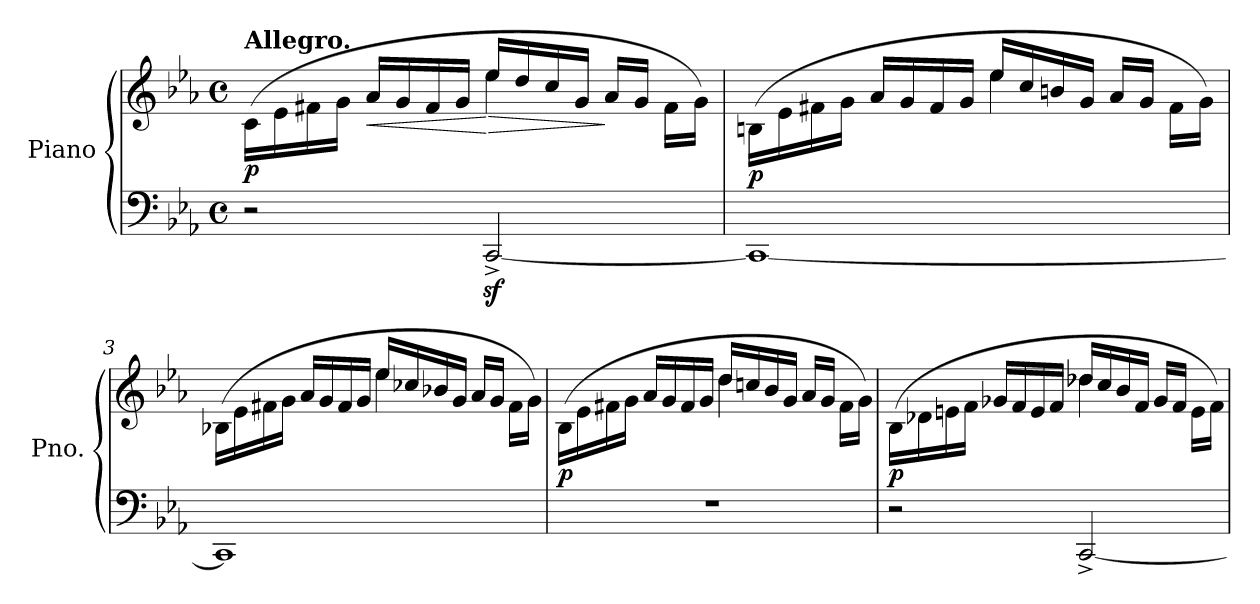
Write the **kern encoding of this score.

**kern	**kern	**dynam
*part1	*part1	*part1
*staff2	*staff1	*staff1/2
*I"Piano	*	*
*I'Pno.	*	*
*clefF4	*clefG2	*
*k[b-e-a-]	*k[b-e-a-]	*
*M4/4	*M4/4	*
*met(c)	*met(c)	*
*MM160	*MM160	*
=1	=1	=1
*	*^	*
!	!LO:TX:a:B:t=Allegro.	!	!
!	!	!	!LO:DY:b
2r	(16c\LL	2ryy	p
.	16e-\	.	.
.	16f#X\	.	.
.	16g\JJ	.	.
!	!	!	!LO:HP:b
.	16a-/LL	.	<
.	16g/	.	.
.	16f#/	.	.
.	16g/JJ	.	.
!	!	!	!LO:HP:n=1:b
[2CCz>^/	16ee-/LL	4ee-\	[ >
.	16dd/	.	.
.	16cc/	.	.
.	16g/JJ	.	.
.	16a-/LL	4ryy	]
.	16g/JJ	.	.
.	16f#\LL	.	.
.	16g\JJ)	.	.
=2	=2	=2	=2
!	!	!	!LO:DY:b
1CC_	(16Bn\LL	2ryy	p
.	16e-\	.	.
.	16f#X\	.	.
.	16g\JJ	.	.
.	16a-/LL	.	.
.	16g/	.	.
.	16f#/	.	.
.	16g/JJ	.	.
.	16ee-/LL	4ee-\	.
.	16cc/	.	.
.	16bn/	.	.
.	16g/JJ	.	.
.	16a-/LL	4ryy	.
.	16g/JJ	.	.
.	16f#\LL	.	.
.	16g\JJ)	.	.
!!LO:LB:g=z	!!
=3	=3	=3	=3
1CC]	(16B-X\LL	2ryy	.
.	16e-\	.	.
.	16f#X\	.	.
.	16g\JJ	.	.
.	16a-/LL	.	.
.	16g/	.	.
.	16f#/	.	.
.	16g/JJ	.	.
.	16ee-/LL	4ee-\	.
.	16cc-X/	.	.
.	16b-X/	.	.
.	16g/JJ	.	.
.	16a-/LL	4ryy	.
.	16g/JJ	.	.
.	16f#\LL	.	.
.	16g\JJ)	.	.
=4	=4	=4	=4
!	!	!	!LO:DY:b
1r	(16B-\LL	2ryy	p
.	16e-\	.	.
.	16f#X\	.	.
.	16g\JJ	.	.
.	16a-/LL	.	.
.	16g/	.	.
.	16f#/	.	.
.	16g/JJ	.	.
.	16dd/LL	4dd\	.
.	16ccn/	.	.
.	16b-/	.	.
.	16g/JJ	.	.
.	16a-/LL	4ryy	.
.	16g/JJ	.	.
.	16f#\LL	.	.
.	16g\JJ)	.	.
=5	=5	=5	=5
!	!	!	!LO:DY:b
2r	(16B-\LL	2ryy	p
.	16d-X\	.	.
.	16en\	.	.
.	16f\JJ	.	.
.	16g-X/LL	.	.
.	16f/	.	.
.	16e/	.	.
.	16f/JJ	.	.
!	!	!	!LO:DY:a=2
[2CC^/	16dd-X/LL	4dd-\	other-dynamics
.	16cc/	.	.
.	16b-/	.	.
.	16f/JJ	.	.
.	16g-/LL	4ryy	.
.	16f/JJ	.	.
.	16e\LL	.	.
.	16f\JJ)	.	.
*	*v	*v	*
=	=	=
*-	*-	*-
